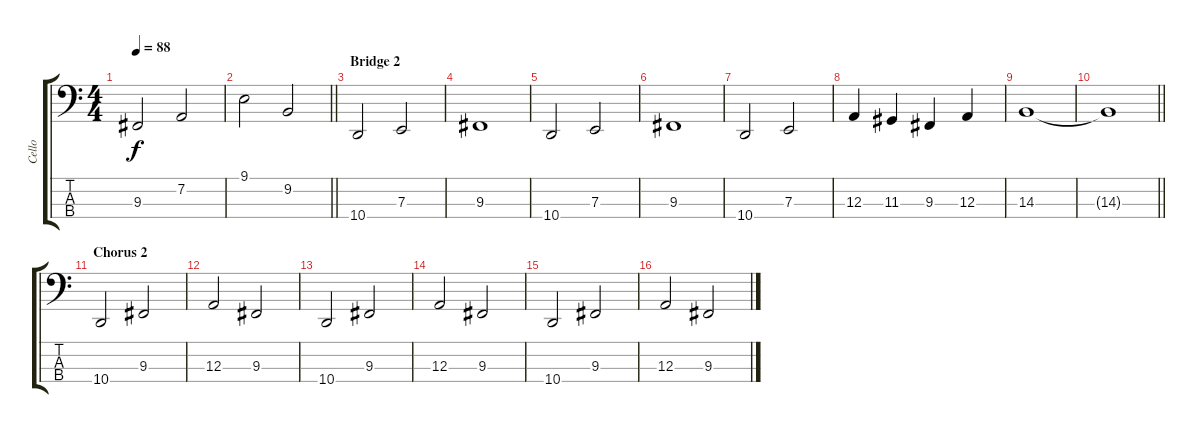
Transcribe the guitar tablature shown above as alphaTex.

\track ("Cello" "Cello") {instrument cello}
\staff {score tabs}
\tuning (G2 D2 A1 E1) {hide}
\ts (4 4)
\tempo 88
\clef f4
\ks c
9.3.2{dy f} 7.2.2 |
\barLineRight lightlight
9.1.2 9.2.2 |
\section ("" "Bridge 2")
10.4.2 7.3.2 |
9.3.1 |
10.4.2 7.3.2 |
9.3.1 |
10.4.2 7.3.2 |
12.3.4 11.3.4 9.3.4 12.3.4 |
14.3.1 |
\barLineRight lightlight
14.3{t}.1 |
\section ("" "Chorus 2")
10.4.2 9.3.2 |
12.3.2 9.3.2 |
10.4.2 9.3.2 |
12.3.2 9.3.2 |
10.4.2 9.3.2 |
12.3.2 9.3.2
